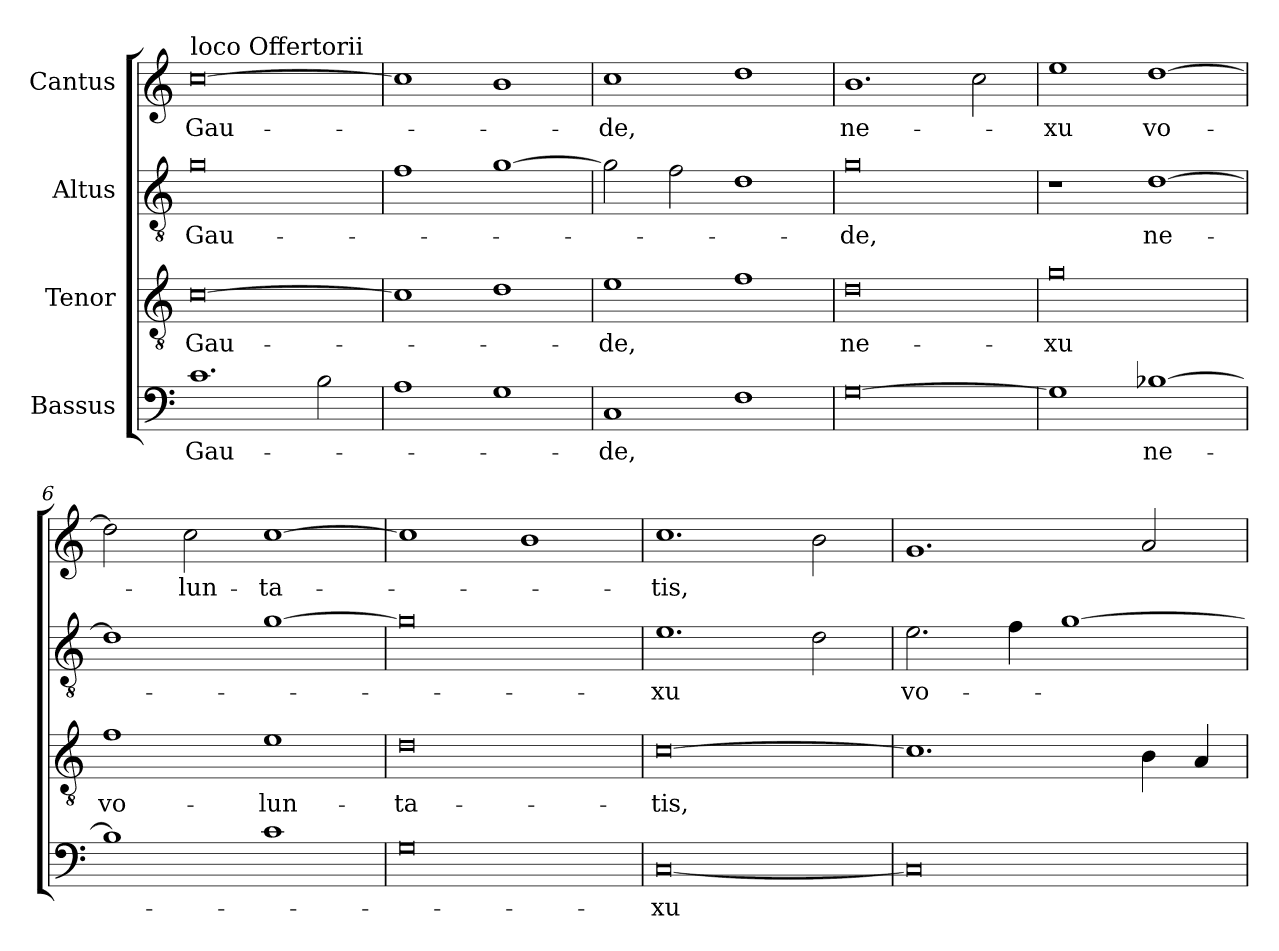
**kern	**text	**kern	**text	**kern	**text	**kern	**text
*part4	*part4	*part3	*part3	*part2	*part2	*part1	*part1
*staff4	*staff4	*staff3	*staff3	*staff2	*staff2	*staff1	*staff1
*I"Bassus	*	*I"Tenor	*	*I"Altus	*	*I"Cantus	*
*clefF4	*	*clefGv2	*	*clefGv2	*	*clefG2	*
*k[]	*	*k[]	*	*k[]	*	*k[]	*
*C:	*	*C:	*	*C:	*	*C:	*
=1	=1	=1	=1	=1	=1	=1	=1
!	!	!	!	!	!	!LO:TX:a:t=loco Offertorii	!
1.c\	Gau-	[0c\	Gau-	0g\	Gau-	[0cc\	Gau-
2B\	.	.	.	.	.	.	.
=2	=2	=2	=2	=2	=2	=2	=2
1A\	.	1c\]	.	1f\	.	1cc\]	.
1G\	.	1d\	.	[1g\	.	1b\	.
=3	=3	=3	=3	=3	=3	=3	=3
1C/	-de,	1e\	-de,	2g\]	.	1cc\	-de,
.	.	.	.	2f\	.	.	.
1F\	.	1f\	.	1d\	.	1dd\	.
=4	=4	=4	=4	=4	=4	=4	=4
[0G\	.	0d\	ne-	0g\	-de,	1.b\	ne-
.	.	.	.	.	.	2cc\	.
=5	=5	=5	=5	=5	=5	=5	=5
1G\]	.	0g\	-xu	1r	.	1ee\	-xu
[1B-X\	ne-	.	.	[1d\	ne-	[1dd\	vo-
=6	=6	=6	=6	=6	=6	=6	=6
1B-\]	.	1f\	vo-	1d\]	.	2dd\]	.
.	.	.	.	.	.	2cc\	-lun-
1c\	.	1e\	-lun-	[1g\	.	[1cc\	-ta-
=7	=7	=7	=7	=7	=7	=7	=7
0G\	.	0d\	-ta-	0g\]	.	1cc\]	.
.	.	.	.	.	.	1b\	.
!!LO:LB:g=z
=8	=8	=8	=8	=8	=8	=8	=8
[0C/	-xu	[0c\	-tis,	1.e\	-xu	1.cc\	-tis,
.	.	.	.	2d\	.	2b\	.
=9	=9	=9	=9	=9	=9	=9	=9
0C/]	.	1.c\]	.	2.e\	vo-	1.g/	.
.	.	.	.	4f\	.	.	.
.	.	.	.	[1g\	.	.	.
.	.	4B\	.	.	.	2a/	.
.	.	4A/	.	.	.	.	.
=	=	=	=	=	=	=	=
*-	*-	*-	*-	*-	*-	*-	*-
